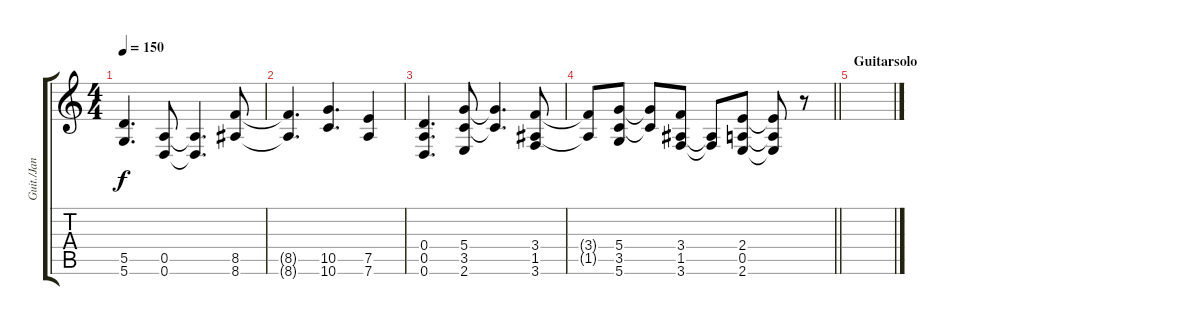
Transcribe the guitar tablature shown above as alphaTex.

\track ("Guit./Jan Dropped D" "Guit./Jan ") {instrument distortionguitar}
\staff {score tabs}
\tuning (E4 B3 G3 D3 A2 D2) {hide}
\ts (4 4)
\tempo 150
\clef g2
\ks c
(5.5 5.6).4{d dy f} (0.5 0.6).8 (0.5{t} 0.6{t}).4{d} (8.5 8.6).8 |
(8.5{t} 8.6{t}).4{d} (10.5 10.6).4{d} (7.5 7.6).4 |
(0.4 0.5 0.6).4{d} (5.4 3.5 2.6).8 (5.4{t} 3.5{t}).4{d} (3.4 1.5 3.6).8 |
\barLineRight lightlight
(3.4{t} 1.5{t}).8 (5.4 3.5 5.6).8 (5.4{t} 3.5{t}).8 (3.4 1.5 3.6).8 (1.5{t} 3.6{t}).8 (2.4 0.5 2.6).8 (2.4{t} 0.5{t} 2.6{t}).8 r.8 |
\section ("" "Guitarsolo")
